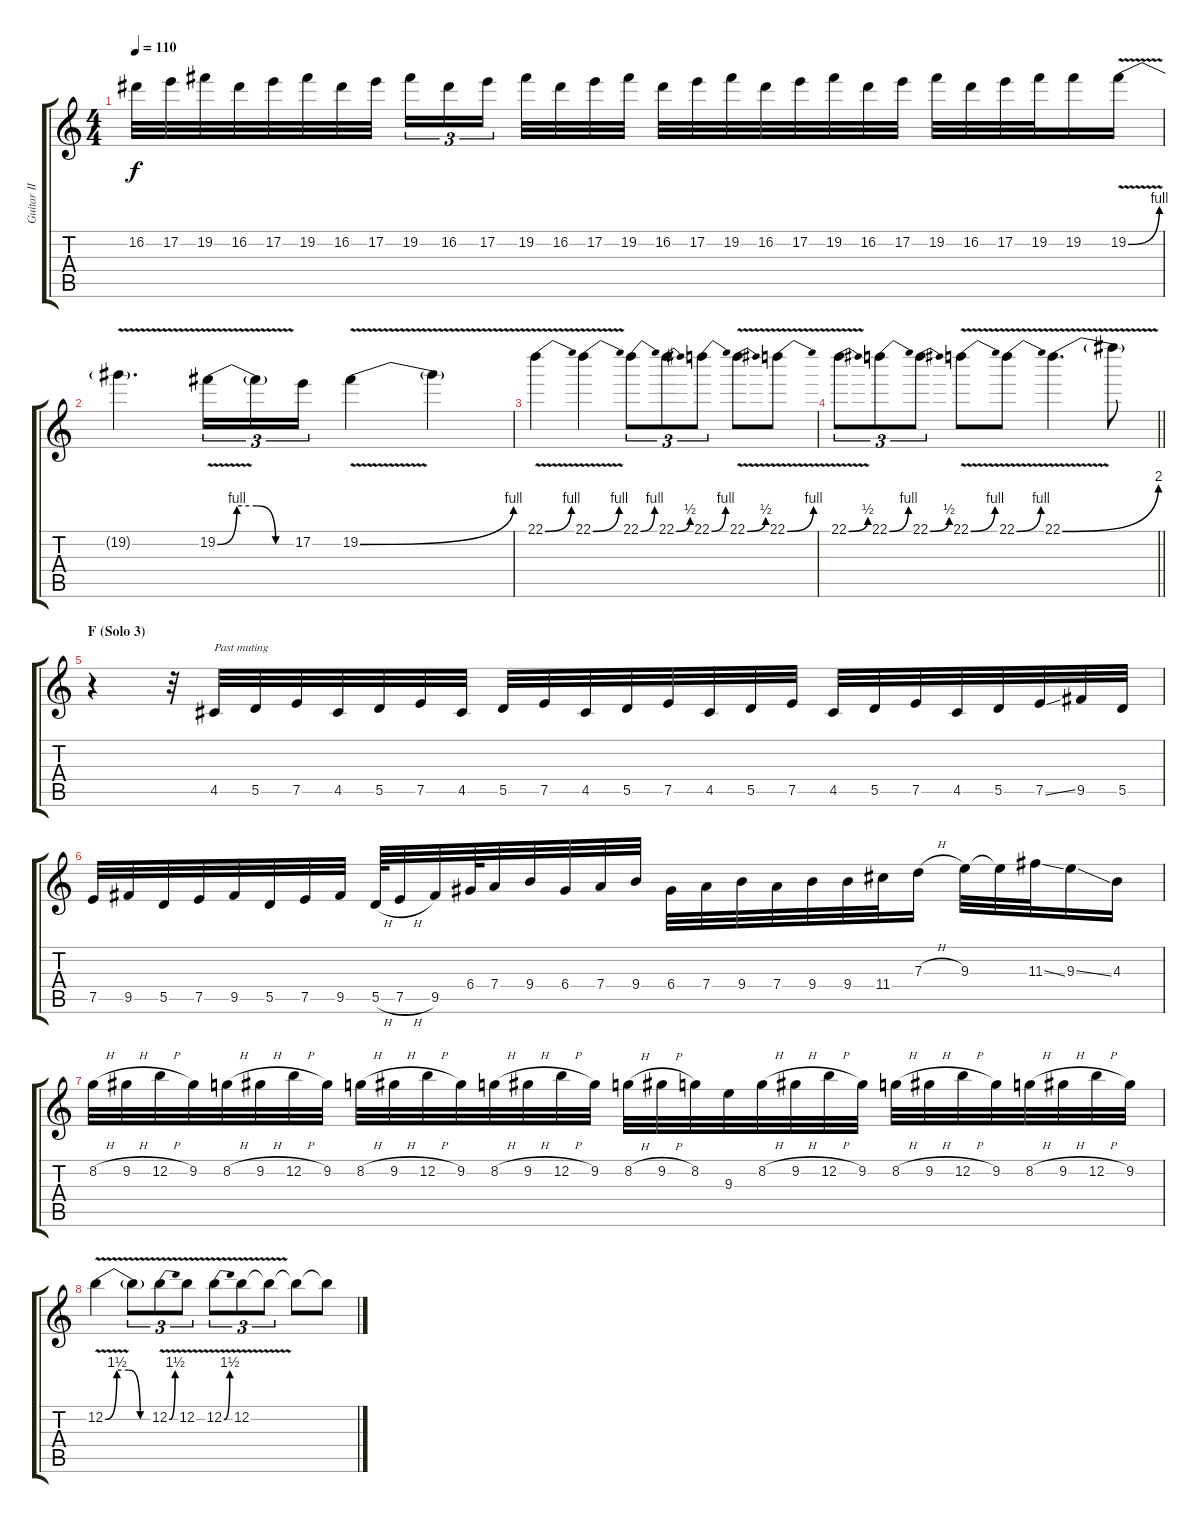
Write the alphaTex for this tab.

\track ("Guitar II" "Guitar II") {instrument overdrivenguitar}
\staff {score tabs}
\tuning (E4 B3 G3 D3 A2 E2) {hide}
\ts (4 4)
\tempo 110
\clef g2
\ks c
16.2.32{dy f} 17.2.32 19.2.32 16.2.32 17.2.32 19.2.32 16.2.32 17.2.32 19.2.16{tu (3 2)} 16.2.16{tu (3 2)} 17.2.16{tu (3 2) beam splitsecondary} 19.2.32 16.2.32 17.2.32 19.2.32 16.2.32 17.2.32 19.2.32 16.2.32 17.2.32 19.2.32 16.2.32 17.2.32 19.2.32 16.2.32 17.2.32 19.2.32 19.2.16 19.2{be (bend 0 0 60 4) v}.16 |
19.2{t}.4{d} 19.2{be (custom 0 0 15 4 30 4 45 0 60 0) v}.16{tu (3 2)} 19.2{t}.16{tu (3 2)} 17.2.16{tu (3 2)} 19.2{be (bend 0 0 60 4) v}.4 19.2{t}.4 |
22.1{be (bend 0 0 60 4) v}.4 22.1{be (bend 0 0 60 4) v}.4 22.1{be (bend 0 0 60 4)}.8{tu (3 2)} 22.1{be (bend 0 0 60 2)}.8{tu (3 2)} 22.1{be (bend 0 0 60 4)}.8{tu (3 2)} 22.1{be (bend 0 0 60 2) v}.8 22.1{be (bend 0 0 60 4) v}.8 |
\barLineRight lightlight
22.1{be (bend 0 0 60 2) v}.8{tu (3 2)} 22.1{be (bend 0 0 60 4)}.8{tu (3 2)} 22.1{be (bend 0 0 60 2)}.8{tu (3 2)} 22.1{be (bend 0 0 60 4) v}.8 22.1{be (bend 0 0 60 4) v}.8 22.1{be (bend 0 0 60 8) v}.4{d} 22.1{t}.8 |
\section ("" "F (Solo 3)")
r.4 r.32 4.5.32{txt "Past muting"} 5.5.32 7.5.32 4.5.32 5.5.32 7.5.32 4.5.32 5.5.32 7.5.32 4.5.32 5.5.32 7.5.32 4.5.32 5.5.32 7.5.32 4.5.32 5.5.32 7.5.32 4.5.32 5.5.32 7.5{ss}.32 9.5.32 5.5.32 |
7.5.32 9.5.32 5.5.32 7.5.32 9.5.32 5.5.32 7.5.32 9.5.32 5.5{h}.64 7.5{h}.32 9.5.32 6.4.64 7.4.32 9.4.32 6.4.32 7.4.32 9.4.32 6.4.32 7.4.32 9.4.32 7.4.32 9.4.32 9.4.32 11.4.32 7.3{h}.16 9.3.32 9.3{t}.32 11.3{ss}.32 9.3{ss}.16 4.3.16 |
8.2{h}.32 9.2{h}.32 12.2{h}.32 9.2.32 8.2{h}.32 9.2{h}.32 12.2{h}.32 9.2.32 8.2{h}.32 9.2{h}.32 12.2{h}.32 9.2.32 8.2{h}.32 9.2{h}.32 12.2{h}.32 9.2.32 8.2{h}.32 9.2{h}.32 8.2.32 9.3.32 8.2{h}.32 9.2{h}.32 12.2{h}.32 9.2.32 8.2{h}.32 9.2{h}.32 12.2{h}.32 9.2.32 8.2{h}.32 9.2{h}.32 12.2{h}.32 9.2.32 |
12.2{be (custom 0 0 15 6 30 6 45 0 60 0) v}.4 12.2{t}.8{tu (3 2)} 12.2{be (bend 0 0 60 6) v}.8{tu (3 2)} 12.2{v}.8{tu (3 2)} 12.2{be (bend 0 0 60 6) v}.8{tu (3 2)} 12.2{v}.8{tu (3 2)} 12.2{t}.8{tu (3 2)} 12.2{t}.8 12.2{t}.8
